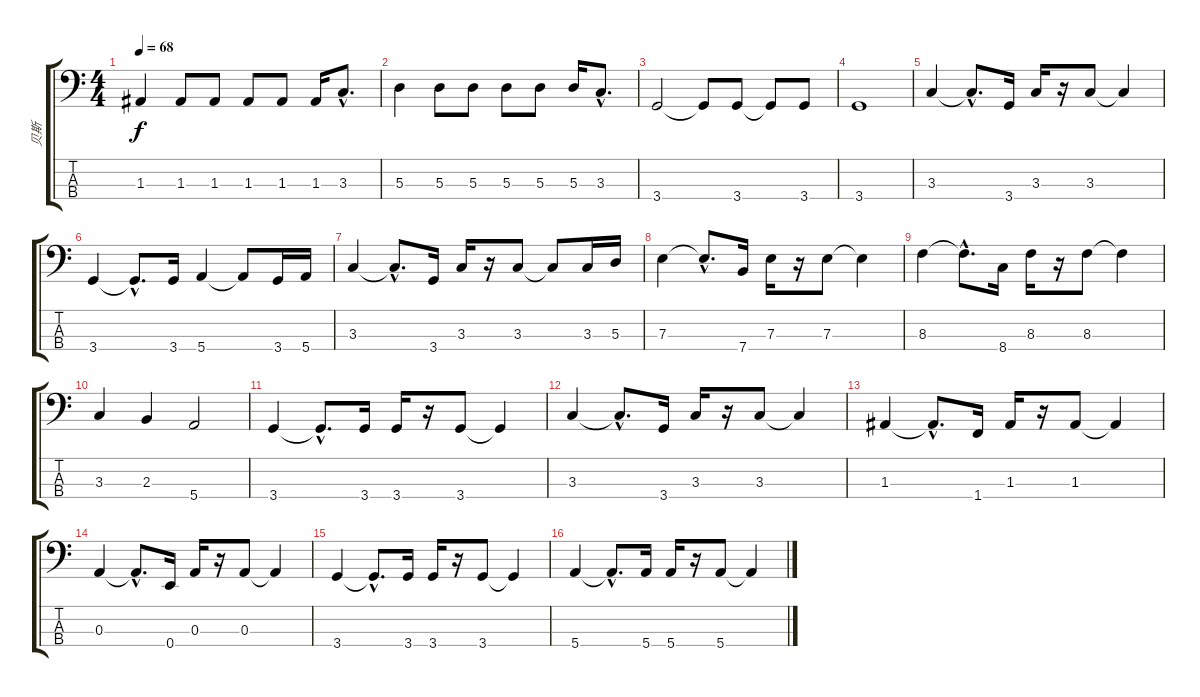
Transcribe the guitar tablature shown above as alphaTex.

\track ("贝斯" "贝斯") {instrument electricbassfinger}
\staff {score tabs}
\tuning (G2 D2 A1 E1) {hide}
\ts (4 4)
\tempo 68
\clef f4
\ks c
1.3.4{dy f} 1.3.8 1.3.8 1.3.8 1.3.8 1.3.16 3.3{hac}.8{d} |
5.3.4 5.3.8 5.3.8 5.3.8 5.3.8 5.3.16 3.3{hac}.8{d} |
3.4.2 3.4{t}.8 3.4.8 3.4{t}.8 3.4.8 |
3.4.1 |
3.3.4 3.3{hac t}.8{d} 3.4.16 3.3.16 r.16 3.3.8 3.3{t}.4 |
3.4.4 3.4{hac t}.8{d} 3.4.16 5.4.4 5.4{t}.8 3.4.16 5.4.16 |
3.3.4 3.3{hac t}.8{d} 3.4.16 3.3.16 r.16 3.3.8 3.3{t}.8 3.3.16 5.3.16 |
7.3.4 7.3{hac t}.8{d} 7.4.16 7.3.16 r.16 7.3.8 7.3{t}.4 |
8.3.4 8.3{hac t}.8{d} 8.4.16 8.3.16 r.16 8.3.8 8.3{t}.4 |
3.3.4 2.3.4 5.4.2 |
3.4.4 3.4{hac t}.8{d} 3.4.16 3.4.16 r.16 3.4.8 3.4{t}.4 |
3.3.4 3.3{hac t}.8{d} 3.4.16 3.3.16 r.16 3.3.8 3.3{t}.4 |
1.3.4 1.3{hac t}.8{d} 1.4.16 1.3.16 r.16 1.3.8 1.3{t}.4 |
0.3.4 0.3{hac t}.8{d} 0.4.16 0.3.16 r.16 0.3.8 0.3{t}.4 |
3.4.4 3.4{hac t}.8{d} 3.4.16 3.4.16 r.16 3.4.8 3.4{t}.4 |
5.4.4 5.4{hac t}.8{d} 5.4.16 5.4.16 r.16 5.4.8 5.4{t}.4
